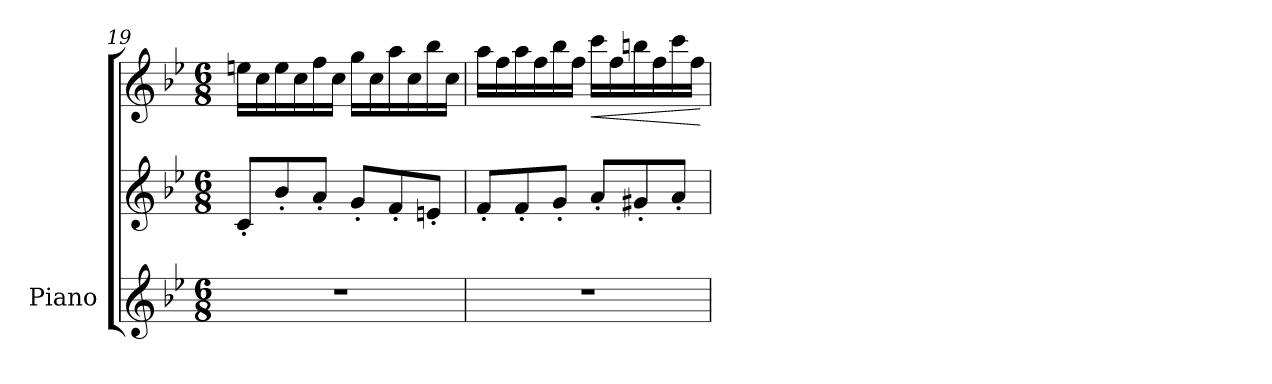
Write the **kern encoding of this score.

**kern	**kern	**kern	**dynam
*part1	*part1	*part1	*part1
*staff3	*staff2	*staff1	*staff1/2/3
*I"Piano	*	*	*
*I'Pno	*	*	*
*clefG2	*clefG2	*clefG2	*
*k[b-e-]	*k[b-e-]	*k[b-e-]	*
*M6/8	*M6/8	*M6/8	*
=19	=19	=19	=19
2.r	8c'/L	16een\LL	.
.	.	16cc\	.
.	8b-'/	16ee\	.
.	.	16cc\	.
.	8a'/J	16ff\	.
.	.	16cc\JJ	.
.	8g'/L	16gg\LL	.
.	.	16cc\	.
.	8f'/	16aa\	.
.	.	16cc\	.
.	8en'/J	16bb-\	.
.	.	16cc\JJ	.
=20	=20	=20	=20
2.r	8f'/L	16aa\LL	.
.	.	16ff\	.
.	8f'/	16aa\	.
.	.	16ff\	.
.	8g'/J	16bb-\	.
.	.	16ff\JJ	.
!	!	!	!LO:HP:b
.	8a'/L	16ccc\LL	<
.	.	16ff\	.
.	8g#X'/	16bbn\	.
.	.	16ff\	.
.	8a'/J	16ccc\	.
.	.	16ff\JJ	.
.	.	.	[
=	=	=	=
*-	*-	*-	*-
